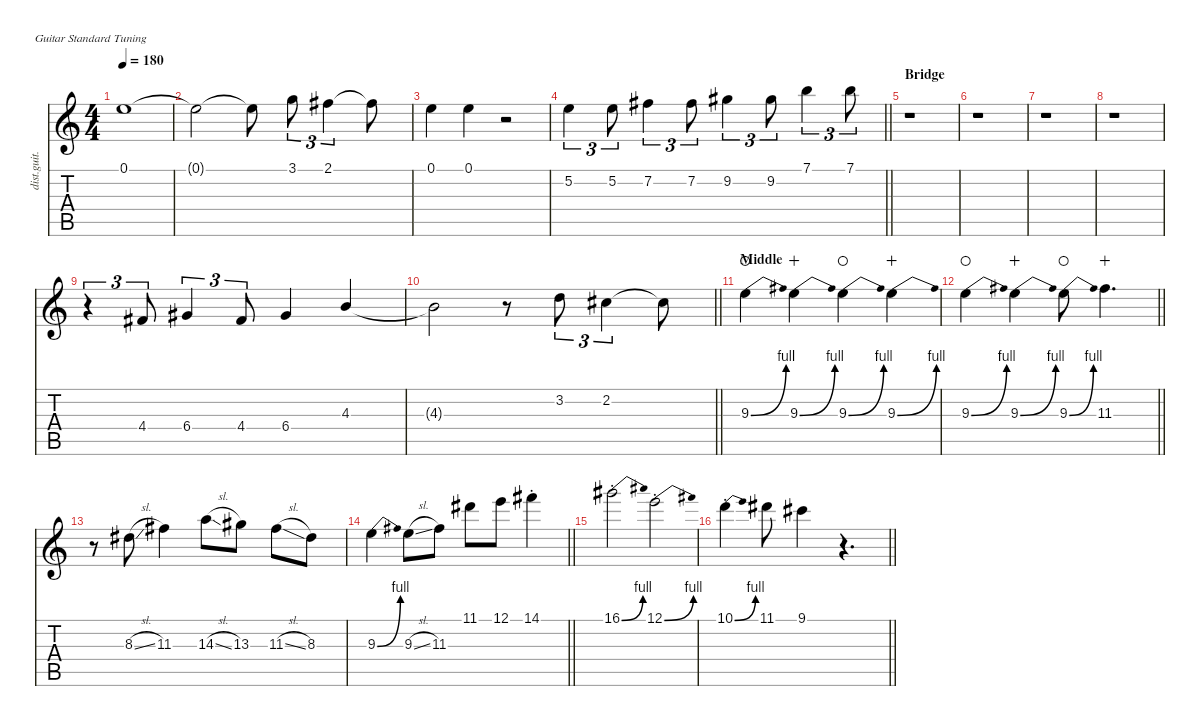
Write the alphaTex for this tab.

\defaultSystemsLayout 4
\hideDynamics
\bracketExtendMode nobrackets
\otherSystemsTrackNameOrientation horizontal
\track ("Guitar" "dist.guit.") {instrument distortionguitar}
\staff {score tabs}
\tuning (E4 B3 G3 D3 A2 E2)
\ts (4 4)
\tempo 180
\clef g2
\ks c
0.1{t}.1{dy f beam Down} |
0.1{t}.2{beam Down} 0.1{t}.8{beam Down} 3.1.8{tu (3 2) beam Down} 2.1{acc #}.4{tu (3 2) beam Down} 2.1{t acc #}.8{beam Down} |
0.1.4{beam Down} 0.1.4{beam Down} r.2{beam Down} |
\barLineRight lightlight
5.2.4{tu (3 2) beam Down} 5.2.8{tu (3 2) dy mf beam Down} 7.2{acc #}.4{tu (3 2) beam Down} 7.2{acc #}.8{tu (3 2) beam Down} 9.2{acc #}.4{tu (3 2) beam Down} 9.2{acc #}.8{tu (3 2) beam Down} 7.1.4{tu (3 2) beam Down} 7.1.8{tu (3 2) beam Down} |
\section ("" "Bridge")
r.1{beam Down} |
r.1{beam Down} |
r.1{beam Down} |
r.1{beam Down} |
r.4{tu (3 2) beam Down} 4.4{acc #}.8{tu (3 2) dy f beam Up} 6.4{acc #}.4{tu (3 2) beam Up} 4.4{acc #}.8{tu (3 2) beam Up} 6.4{acc #}.4{beam Up} 4.3.4{beam Up} |
\barLineRight lightlight
4.3{t}.2{beam Down} r.8{beam Down} 3.2.8{tu (3 2) beam Down} 2.2{acc #}.4{tu (3 2) beam Down} 2.2{t acc #}.8{beam Down} |
\section ("" "Middle")
9.3{be (bend 0 0 15 4)}.4{waho beam Down} 9.3{be (bend 0 0 15 4)}.4{wahc beam Down} 9.3{be (bend 0 0 15 4)}.4{waho beam Down} 9.3{be (bend 0 0 15 4)}.4{wahc beam Down} |
\barLineRight lightlight
9.3{be (bend 0 0 15 4)}.4{waho beam Down} 9.3{be (bend 0 0 15 4)}.4{wahc beam Down} 9.3{be (bend 0 0 15 4)}.8{waho beam Down} 11.3{acc #}.4{d wahc beam Down} |
r.8{beam Down} 8.3{sl acc #}.8{beam Down} 11.3{acc #}.4{beam Down} 14.3{sl}.8{beam Down} 13.3{acc #}.8{beam Down} 11.3{sl acc #}.8{beam Down} 8.3{acc #}.8{beam Down} |
\barLineRight lightlight
9.3{be (bend 0 0 15 4)}.4{beam Down} 9.3{sl}.8{beam Down} 11.3{acc #}.8{beam Down} 11.1{acc #}.8{beam Down} 12.1.8{beam Down} 14.1{st acc #}.4{beam Down} |
16.1{be (bend 0 0 15 4) st acc #}.2{beam Down} 12.1{be (bend 0 0 15 4) st}.2{beam Down} |
\barLineRight lightlight
10.1{be (bend 0 0 15 4) st}.4{beam Down} 11.1{acc #}.8{beam Down} 9.1{acc #}.4{beam Down} r.4{d beam Down}
